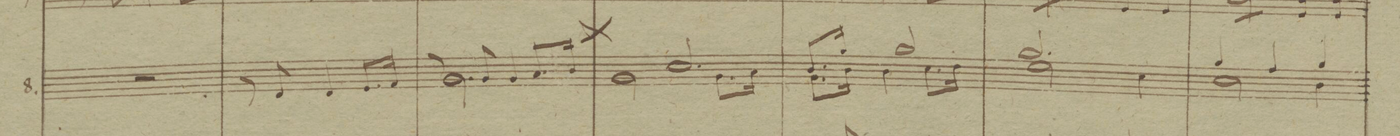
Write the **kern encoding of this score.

**kern	**dynam
*I"8.	*
*clefG2	*
*k[b-]	*
*M3/4	*
2.r	.
=175	=175
8r	.
8c/	.
4c/	.
8.d/L	.
16e/Jk	.
=176	=176
*^	*
8r	2.f\	.
8f/	.	.
4f/	.	.
8.g/L	.	.
16a/Jk	.	.
=177	=177	=177
2.b-/	2f\	.
.	8.f\L	.
.	16g\Jk	.
=178	=178	=178
8.a/L	8.f\L	.
16ff/Jk	16a\Jk	.
2ff/	4a\	.
.	8.b-\L	.
.	16cc\Jk	.
=179	=179	=179
2.ff/	2dd\	.
.	4b-\	.
=180	=180	=180
4ff/	2b-\	.
4ee/	.	.
4ff/	4a\	.
*v	*v	*
=181	=181
*-	*-
